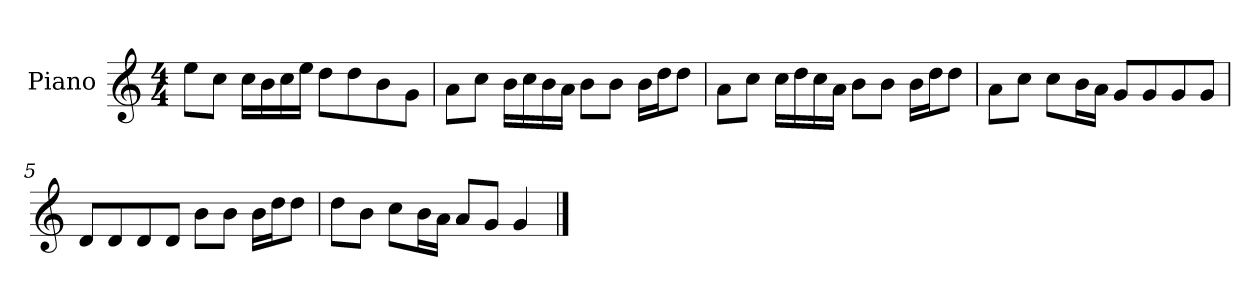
**kern
*part1
*staff1
*I"Piano
*I'P-no
*clefG2
*k[]
*M4/4
*MM90
=1
8ee\L
8cc\J
16cc\LL
16b\
16cc\
16ee\JJ
8dd\L
8dd\
8b\
8g\J
=2
8a\L
8cc\J
16b\LL
16cc\
16b\
16a\JJ
8b\L
8b\J
16b\LL
16dd\J
8dd\J
=3
8a\L
8cc\J
16cc\LL
16dd\
16cc\
16a\JJ
8b\L
8b\J
16b\LL
16dd\J
8dd\J
=4
8a\L
8cc\J
8cc\L
16b\L
16a\JJ
8g/L
8g/
8g/
8g/J
!!LO:LB:g=z
=5
8d/L
8d/
8d/
8d/J
8b\L
8b\J
16b\LL
16dd\J
8dd\J
=6
8dd\L
8b\J
8cc\L
16b\L
16a\JJ
8a/L
8g/J
4g/
==
*-
